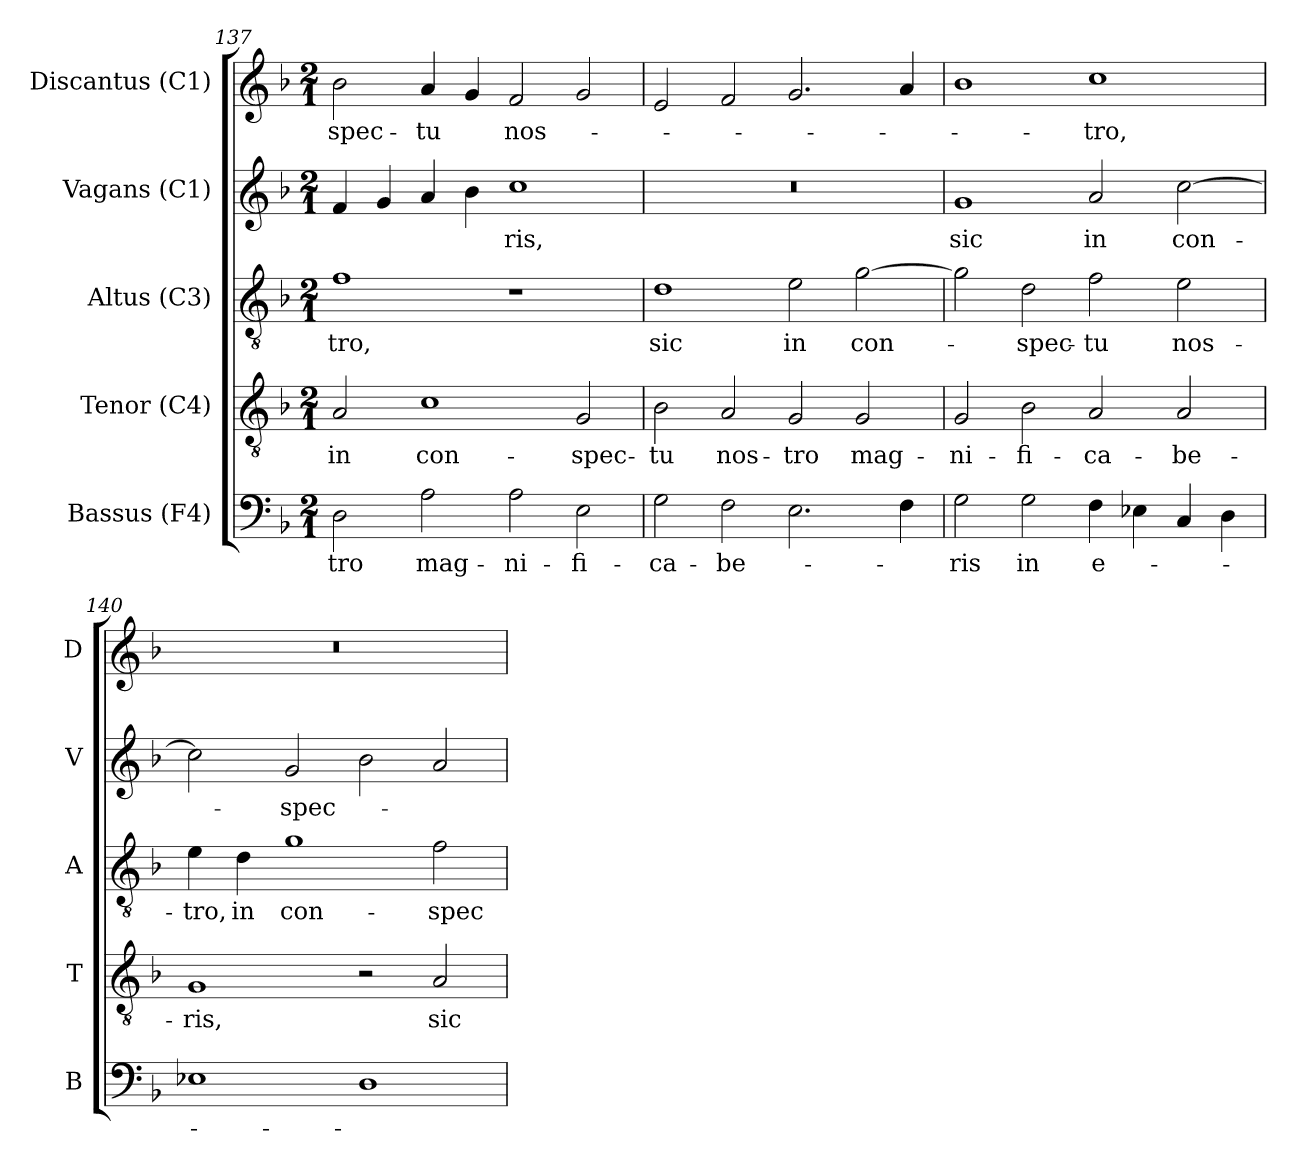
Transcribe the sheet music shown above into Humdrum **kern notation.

**kern	**text	**kern	**text	**kern	**text	**kern	**text	**kern	**text
*part5	*part5	*part4	*part4	*part3	*part3	*part2	*part2	*part1	*part1
*staff5	*staff5	*staff4	*staff4	*staff3	*staff3	*staff2	*staff2	*staff1	*staff1
*I"Bassus (F4)	*	*I"Tenor (C4)	*	*I"Altus (C3)	*	*I"Vagans (C1)	*	*I"Discantus (C1)	*
*I'B	*	*I'T	*	*I'A	*	*I'V	*	*I'D	*
*clefF4	*	*clefGv2	*	*clefGv2	*	*clefG2	*	*clefG2	*
*k[b-]	*	*k[b-]	*	*k[b-]	*	*k[b-]	*	*k[b-]	*
*F:	*	*F:	*	*F:	*	*F:	*	*F:	*
*M2/1	*	*M2/1	*	*M2/1	*	*M2/1	*	*M2/1	*
=137	=137	=137	=137	=137	=137	=137	=137	=137	=137
!	!LO:LY:b:color=#000000	!	!	!	!	!	!	!	!
!	!	!	!LO:LY:b:color=#000000	!	!	!	!	!	!
!	!	!	!	!	!LO:LY:b:color=#000000	!	!	!	!
!	!	!	!	!	!	!	!	!	!LO:LY:b:color=#000000
2Di\	-tro	2Ai/	in	1fi	-tro,	4fi/	.	2b-i\	-spec-
.	.	.	.	.	.	4gi/	.	.	.
!	!LO:LY:b:color=#000000	!	!	!	!	!	!	!	!
!	!	!	!LO:LY:b:color=#000000	!	!	!	!	!	!
!	!	!	!	!	!	!	!	!	!LO:LY:b:color=#000000
2Ai\	mag-	1ci	con-	.	.	4ai/	.	4ai/	-tu
.	.	.	.	.	.	4b-i\	.	4gi/	.
!	!LO:LY:b:color=#000000	!	!	!	!	!	!	!	!
!	!	!	!	!	!	!	!LO:LY:b:color=#000000	!	!
!	!	!	!	!	!	!	!	!	!LO:LY:b:color=#000000
2Ai\	-ni-	.	.	1r	.	1cci	-ris,	2fi/	nos-
!	!LO:LY:b:color=#000000	!	!	!	!	!	!	!	!
!	!	!	!LO:LY:b:color=#000000	!	!	!	!	!	!
2Ei\	-fi-	2Gi/	-spec-	.	.	.	.	2gi/	.
=138	=138	=138	=138	=138	=138	=138	=138	=138	=138
!	!LO:LY:b:color=#000000	!	!	!	!	!	!	!	!
!	!	!	!LO:LY:b:color=#000000	!	!	!	!	!	!
!	!	!	!	!	!LO:LY:b:color=#000000	!LO:N:vis=1	!	!	!
2Gi\	-ca-	2B-i\	-tu	1di	sic	0r	.	2ei/	.
!	!LO:LY:b:color=#000000	!	!	!	!	!	!	!	!
!	!	!	!LO:LY:b:color=#000000	!	!	!	!	!	!
2Fi\	-be-	2Ai/	nos-	.	.	.	.	2fi/	.
!	!	!	!LO:LY:b:color=#000000	!	!	!	!	!	!
!	!	!	!	!	!LO:LY:b:color=#000000	!	!	!	!
2.Ei\	.	2Gi/	-tro	2ei\	in	.	.	2.gi/	.
!	!	!	!LO:LY:b:color=#000000	!	!	!	!	!	!
!	!	!	!	!	!LO:LY:b:color=#000000	!	!	!	!
.	.	2Gi/	mag-	[2gi\	con-	.	.	.	.
4Fi\	.	.	.	.	.	.	.	4ai/	.
!!LO:LB:g=z
=139	=139	=139	=139	=139	=139	=139	=139	=139	=139
!	!LO:LY:b:color=#000000	!	!	!	!	!	!	!	!
!	!	!	!LO:LY:b:color=#000000	!	!	!	!	!	!
!	!	!	!	!	!	!	!LO:LY:b:color=#000000	!	!
2Gi\	-ris	2Gi/	-ni-	2gi\]	.	1gi	sic	1b-i	.
!	!LO:LY:b:color=#000000	!	!	!	!	!	!	!	!
!	!	!	!LO:LY:b:color=#000000	!	!	!	!	!	!
!	!	!	!	!	!LO:LY:b:color=#000000	!	!	!	!
2Gi\	in	2B-i\	-fi-	2di\	-spec-	.	.	.	.
!	!LO:LY:b:color=#000000	!	!	!	!	!	!	!	!
!	!	!	!LO:LY:b:color=#000000	!	!	!	!	!	!
!	!	!	!	!	!LO:LY:b:color=#000000	!	!	!	!
!	!	!	!	!	!	!	!LO:LY:b:color=#000000	!	!
!	!	!	!	!	!	!	!	!	!LO:LY:b:color=#000000
4Fi\	e-	2Ai/	-ca-	2fi\	-tu	2ai/	in	1cci	-tro,
4E-i\	.	.	.	.	.	.	.	.	.
!	!	!	!LO:LY:b:color=#000000	!	!	!	!	!	!
!	!	!	!	!	!LO:LY:b:color=#000000	!	!	!	!
!	!	!	!	!	!	!	!LO:LY:b:color=#000000	!	!
4Ci/	.	2Ai/	-be-	2ei\	nos-	[2cci\	con-	.	.
4Di\	.	.	.	.	.	.	.	.	.
=140	=140	=140	=140	=140	=140	=140	=140	=140	=140
!	!	!	!LO:LY:b:color=#000000	!	!	!	!	!	!
!	!	!	!	!	!LO:LY:b:color=#000000	!	!	!LO:N:vis=1	!
1E-i	.	1Gi	-ris,	4ei\	-tro,	2cci\]	.	0r	.
!	!	!	!	!	!LO:LY:b:color=#000000	!	!	!	!
.	.	.	.	4di\	in	.	.	.	.
!	!	!	!	!	!LO:LY:b:color=#000000	!	!	!	!
!	!	!	!	!	!	!	!LO:LY:b:color=#000000	!	!
.	.	.	.	1gi	con-	2gi/	-spec-	.	.
1Di	.	2r	.	.	.	2b-i\	.	.	.
!	!	!	!LO:LY:b:color=#000000	!	!	!	!	!	!
!	!	!	!	!	!LO:LY:b:color=#000000	!	!	!	!
.	.	2Ai/	sic	2fi\	-spec-	2ai/	.	.	.
=	=	=	=	=	=	=	=	=	=
*-	*-	*-	*-	*-	*-	*-	*-	*-	*-
